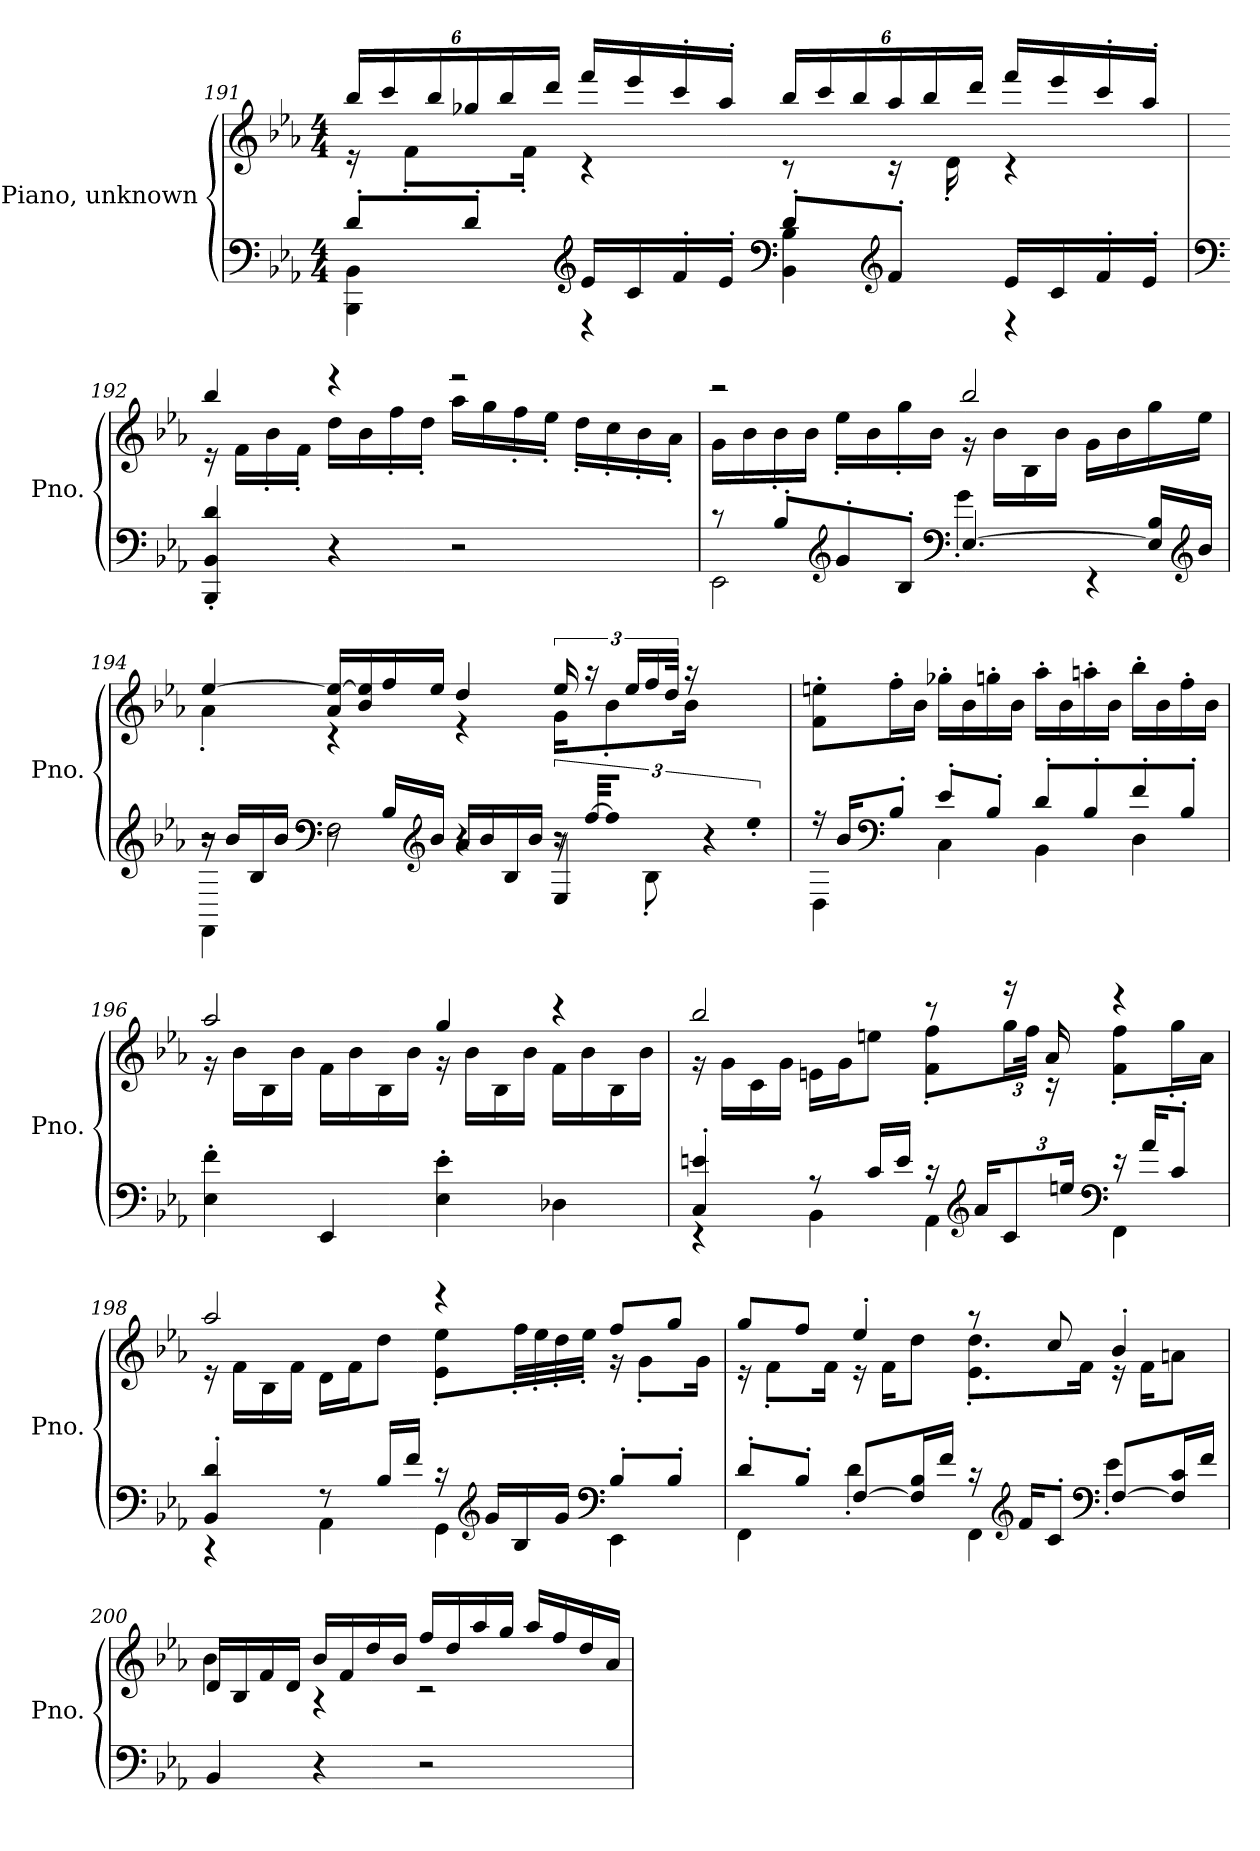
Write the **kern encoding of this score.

**kern	**kern
*part1	*part1
*staff2	*staff1
*I"Piano, unknown	*
*I'Pno.	*
!!LO:LB:g=z
*clefF4	*clefG2
*k[b-e-a-]	*k[b-e-a-]
*M4/4	*M4/4
=191	=191
*^	*
*	*	*Xbrackettup
*	*	*^
8d'/L	4BBB-\ 4BB-\	24bb-/LL	16r
.	.	24ccc/	.
.	.	.	8f'\L
.	.	24bb-/	.
8d'/J	.	24gg-X/	.
.	.	24bb-/	.
.	.	.	16f'\Jk
.	.	24ddd/JJ	.
*clefG2	*	*	*
16e-/LL	4r	16fff/LL	4r
16c/	.	16eee-/	.
16f'/	.	16ccc'/	.
16e-'/JJ	.	16aa-'/JJ	.
*clefF4	*	*	*
8d'/L	4BB-\ 4B-\	24bb-/LL	8r
.	.	24ccc/	.
.	.	24bb-/	.
*clefG2	*	*	*
8f'/J	.	24aa-/	16r
.	.	24bb-/	.
.	.	.	16d'\
.	.	24ddd/JJ	.
16e-/LL	4r	16fff/LL	4r
16c/	.	16eee-/	.
16f'/	.	16ccc'/	.
16e-'/JJ	.	16aa-'/JJ	.
*v	*v	*	*
!!LO:LB:g=z	!!
=192	=192	=192
*clefF4	*	*
4BBB-/' 4BB-/' 4d/'	4bb-/	16r
.	.	16f\LL
.	.	16b-'\
.	.	16f'\JJ
4r	4r	16dd\LL
.	.	16b-\
.	.	16ff'\
.	.	16dd'\JJ
2r	2r	16aa-\LL
.	.	16gg\
.	.	16ff'\
.	.	16ee-'\JJ
.	.	16dd'\LL
.	.	16cc'\
.	.	16b-'\
.	.	16a-'\JJ
=193	=193	=193
*^	*	*
8r	2EE-\	2r	16g\LL
.	.	.	16b-\
8B-'/L	.	.	16b-'\
.	.	.	16b-\JJ
*clefG2	*	*	*
8g'/	.	.	16ee-'\LL
.	.	.	16b-\
8B-'/J	.	.	16gg'\
.	.	.	16b-\JJ
*clefF4	*	*	*
[4.E-/	4g'\	2bb-/	16r
.	.	.	16b-\LL
.	.	.	16B-\
.	.	.	16b-\JJ
.	4r	.	16g\LL
.	.	.	16b-\
16E-/] 16B-/LL	.	.	16gg\
*clefG2	*	*	*
16b-/JJ	.	.	16ee-\JJ
!!LO:LB:g=z	!!
=194	=194	=194	=194
*	*^	*	*
16r	4FF\	2r	[4ee-/	4a-'\
16b-/LL	.	.	.	.
16B-/	.	.	.	.
16b-/JJ	.	.	.	.
*clefF4	*	*	*	*
8r	2F\	.	16a-/ 16ee-/_LL	4r
.	.	.	16b-/ 16ee-/]	.
16B-/LL	.	.	16ff/	.
*clefG2	*	*	*	*
16b-/JJ	.	.	16ee-/JJ	.
16a-/LL	.	4r	4dd/	4r
16b-/	.	.	.	.
16B-/	.	.	.	.
16b-/JJ	.	.	.	.
*	*	*	*brackettup	*
24r	8r	4E-/	24ee-/	16g\KL
[48ff/KKL	.	.	24r	.
8ff/J]	.	.	.	8b-'\
.	.	.	24ee-/LL	.
*	*	*	*Xbrackettup	*
.	8B-'\	.	24ff/	.
.	.	.	48dd/JJk	.
32r	.	.	16r	16b-\Jk
32ee-'/	.	.	.	.
*	*v	*v	*	*
*	*	*v	*v
=195	=195	=195
16r	4D\	8f\' 8een\'L
16b-/KL	.	.
*clefF4	*	*
8B-'/J	.	16ff'\L
.	.	16b-\JJ
8e-'/L	4C\	16gg-X'\LL
.	.	16b-\
8B-'/J	.	16ggn'\
.	.	16b-\JJ
8d'/L	4BB-\	16aa-'\LL
.	.	16b-\
8B-'/	.	16aan'\
.	.	16b-\JJ
8f'/	4D\	16bb-'\LL
.	.	16b-\
8B-'/J	.	16ff'\
.	.	16b-\JJ
*v	*v	*
!!LO:LB:g=z
=196	=196
*	*^
4E-\' 4f\'	2aa-/	16r
.	.	16b-\LL
.	.	16B-\
.	.	16b-\JJ
4EE-/	.	16f\LL
.	.	16b-\
.	.	16B-\
.	.	16b-\JJ
4E-\' 4e-\'	4gg/	16r
.	.	16b-\LL
.	.	16B-\
.	.	16b-\JJ
4D-X\	4r	16f\LL
.	.	16b-\
.	.	16B-\
.	.	16b-\JJ
=197	=197	=197
*^	*	*
4C/' 4en/'	4r	2bb-/	16r
.	.	.	16g\LL
.	.	.	16c\
.	.	.	16g\JJ
8r	4BB-\	.	16en\LL
.	.	.	16g\J
16c/LL	.	.	8een\J
16e/JJ	.	.	.
16r	4AA-\	8r	8f\' 8ff\'L
*clefG2	*	*	*
16a-/KL	.	.	.
*Xbrackettup	*	*	*
12c/	.	16r	24gg\L
.	.	.	48ff\JJk
.	.	16a-/	16r
24een/Jk	.	.	.
*clefF4	*	*	*
16r	4FF\	4r	8f\' 8ff\'L
16a-/KL	.	.	.
8c'/J	.	.	16gg'\L
.	.	.	16a-\JJ
!!LO:LB:g=z	!!
=198	=198	=198	=198
4BB-/' 4d/'	4r	2aa-/	16r
.	.	.	16f\LL
.	.	.	16B-\
.	.	.	16f\JJ
8r	4AA-\	.	16d\LL
.	.	.	16f\J
16B-/LL	.	.	8dd\J
16f/JJ	.	.	.
16r	4GG\	4r	8e-\' 8ee-\'L
*clefG2	*	*	*
16g/LL	.	.	.
16B-/	.	.	32ff'\LL
.	.	.	32ee-'\
16g/JJ	.	.	32dd'\
.	.	.	32ee-'\JJJ
*clefF4	*	*	*
8B-'/L	4EE-\	8ff/L	16r
.	.	.	8g'\L
8B-'/J	.	8gg/J	.
.	.	.	16g\Jk
=199	=199	=199	=199
8d'/L	4FF\	8gg/L	16r
.	.	.	8f'\L
8B-'/J	.	8ff/J	.
.	.	.	16f\Jk
[8F/L	4d'\	4ee-'/	16r
.	.	.	16f\KL
16F/] 16B-/L	.	.	8dd\J
16f/JJ	.	.	.
16r	4FF\	8r	8.e-\' 8.dd\'L
*clefG2	*	*	*
16f/KL	.	.	.
8c'/J	.	8cc/	.
.	.	.	16f\Jk
*clefF4	*	*	*
[8F/L	4e-'\	4b-'/	16r
.	.	.	16f\KL
16F/] 16c/L	.	.	8an\J
16f/JJ	.	.	.
*v	*v	*	*
!!LO:PB:g=z	!!
=200	=200	=200
4BB-/	16d/LL	4b-\
.	16B-/	.
.	16f/	.
.	16d/JJ	.
4r	16b-/LL	4r
.	16f/	.
.	16dd/	.
.	16b-/JJ	.
2r	16ff/LL	2r
.	16dd/	.
.	16aa-/	.
.	16gg/JJ	.
.	16aa-/LL	.
.	16ff/	.
.	16dd/	.
.	16a-/JJ	.
*	*v	*v
=	=
*-	*-
